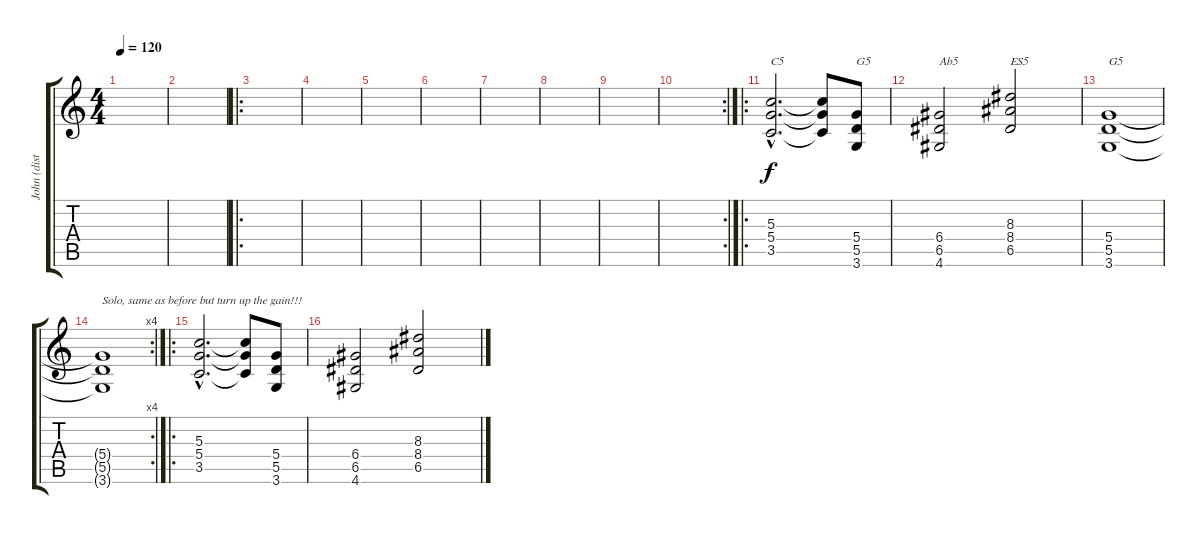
\track ("John (distortion)" "John (dist") {instrument distortionguitar}
\staff {score tabs}
\tuning (E4 B3 G3 D3 A2 E2) {hide}
\ts (4 4)
\tempo 120
\clef g2
\ks c
|
|
\ro
|
|
|
|
|
|
|
\rc 2
|
\ro
(5.3{hac} 5.4{hac} 3.5{hac}).2{d txt "C5"} (5.3{t} 5.4{t} 3.5{t}).8 (5.4 5.5 3.6).8{txt "G5"} |
(6.4 6.5 4.6).2{txt "Ab5"} (8.3 8.4 6.5).2{txt "ES5"} |
(5.4 5.5 3.6).1{txt "G5"} |
\rc 4
(5.4{t} 5.5{t} 3.6{t}).1{txt "Solo, same as before but turn up the gain!!!"} |
\ro
(5.3{hac} 5.4{hac} 3.5{hac}).2{d} (5.3{t} 5.4{t} 3.5{t}).8 (5.4 5.5 3.6).8 |
(6.4 6.5 4.6).2 (8.3 8.4 6.5).2
